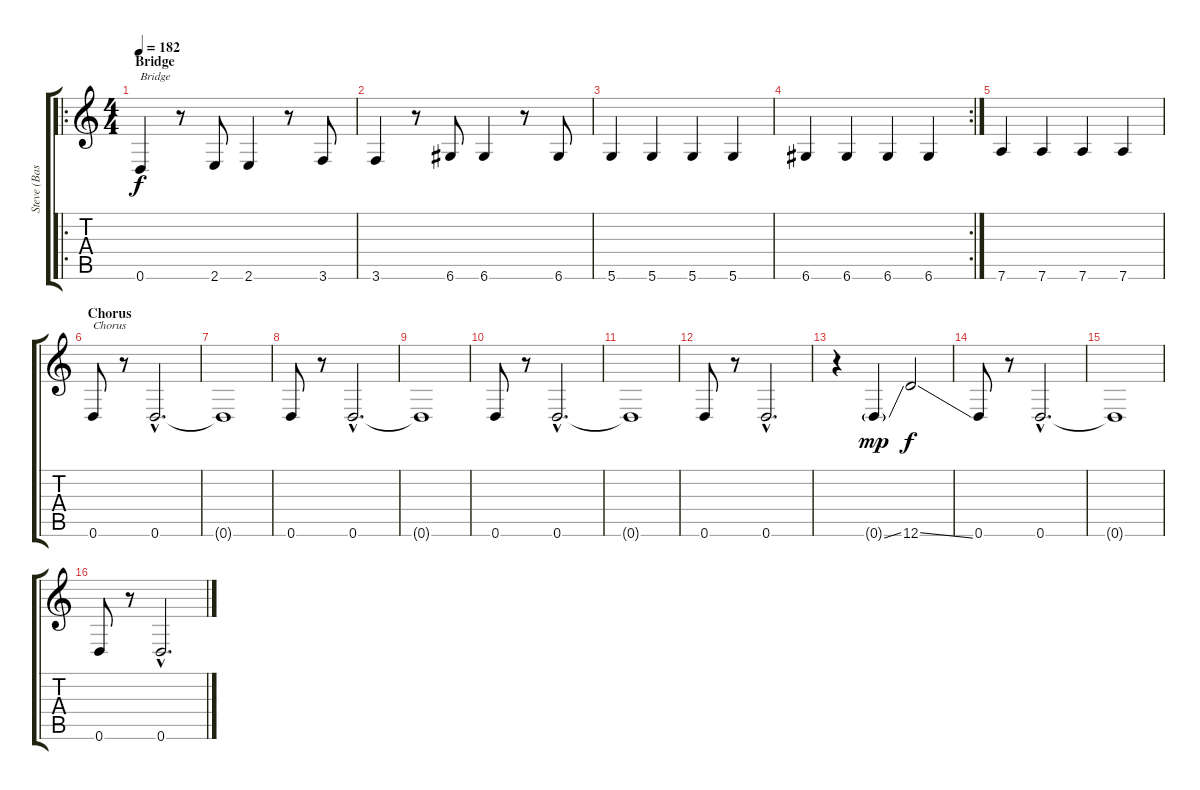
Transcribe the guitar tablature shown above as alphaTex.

\track ("Steve (Bass)" "Steve (Bas") {instrument acousticbass}
\staff {score tabs}
\tuning (E4 B3 G3 D3 A2 D2) {hide}
\ro
\ts (4 4)
\section ("" "Bridge")
\tempo 182
\clef g2
\ks c
0.6.4{txt "Bridge" dy f} r.8 2.6.8 2.6.4 r.8 3.6.8 |
3.6.4 r.8 6.6.8 6.6.4 r.8 6.6.8 |
5.6.4 5.6.4 5.6.4 5.6.4 |
\rc 2
6.6.4 6.6.4 6.6.4 6.6.4 |
7.6.4 7.6.4 7.6.4 7.6.4 |
\section ("" "Chorus")
0.6.8{txt "Chorus"} r.8 0.6{hac}.2{d} |
0.6{t}.1 |
0.6.8 r.8 0.6{hac}.2{d} |
0.6{t}.1 |
0.6.8 r.8 0.6{hac}.2{d} |
0.6{t}.1 |
0.6.8 r.8 0.6{hac}.2{d} |
r.4 0.6{ss g}.4{dy mp} 12.6{ss}.2{dy f} |
0.6.8 r.8 0.6{hac}.2{d} |
0.6{t}.1 |
0.6.8 r.8 0.6{hac}.2{d}
